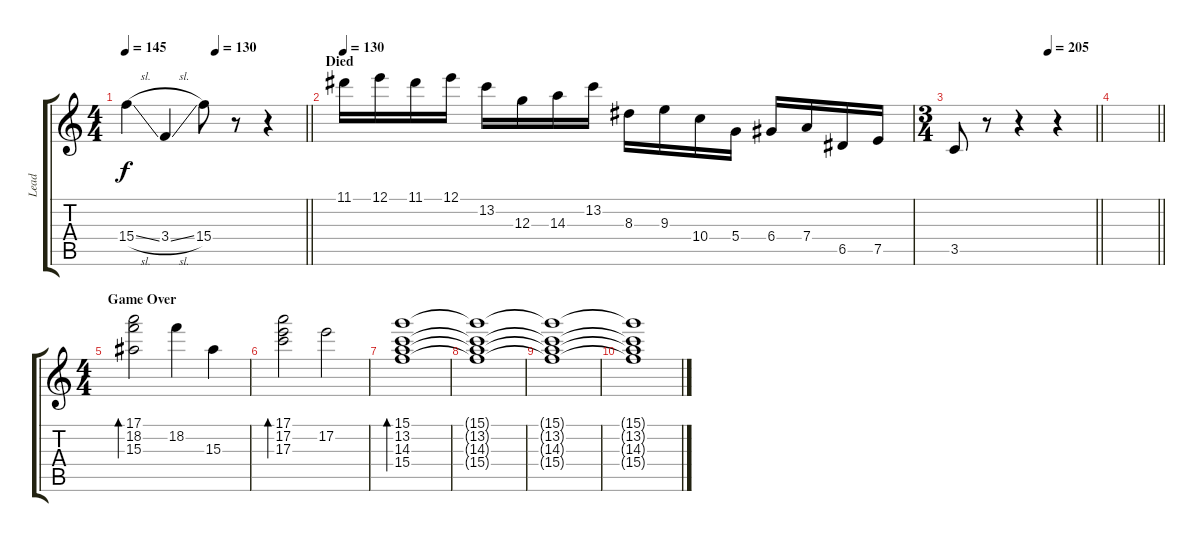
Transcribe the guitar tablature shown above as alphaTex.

\track ("Lead" "Lead") {instrument overdrivenguitar}
\staff {score tabs}
\tuning (E4 B3 G3 D3 A2 E2) {hide}
\ts (4 4)
\tempo 145
\tempo (130 0.5)
\clef g2
\barLineRight lightlight
\ks c
15.4{sl}.4{dy f} 3.4{sl}.4 15.4.8 r.8 r.4 |
\section ("" "Died")
\tempo 130
11.1.16 12.1.16 11.1.16 12.1.16 13.2.16 12.3.16 14.3.16 13.2.16 8.3.16 9.3.16 10.4.16 5.4.16 6.4.16 7.4.16 6.5.16 7.5.16 |
\ts (3 4)
\tempo (205 0.6666666666666666)
\barLineRight lightlight
3.5.8 r.8 r.4 r.4{instrument electricguitarjazz} |
\barLineRight lightlight
|
\ts (4 4)
\section ("" "Game Over")
(17.1 18.2 15.3).2{bd 480} 18.2.4 15.3.4 |
(17.1 17.2 17.3).2{bd 240} 17.2.2 |
(15.1 13.2 14.3 15.4).1{bd 480} |
(15.1{t} 13.2{t} 14.3{t} 15.4{t}).1 |
(15.1{t} 13.2{t} 14.3{t} 15.4{t}).1 |
(15.1{t} 13.2{t} 14.3{t} 15.4{t}).1
